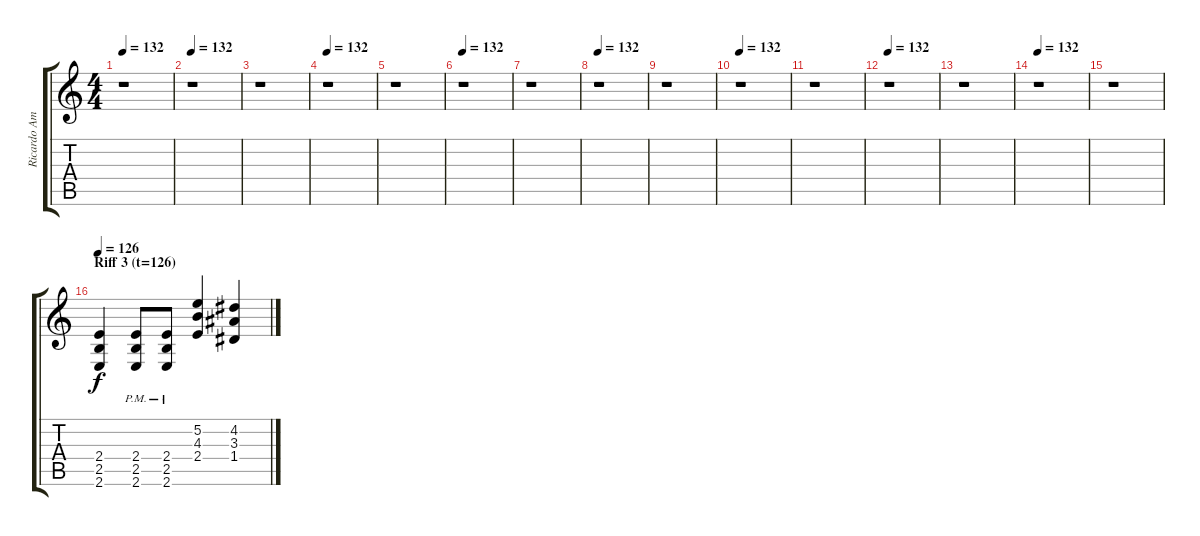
\track ("Ricardo Amorim - Guitar" "Ricardo Am") {instrument distortionguitar}
\staff {score tabs}
\tuning (E4 B3 G3 D3 A2 D2) {hide}
\ts (4 4)
\tempo 132
\clef g2
\ks c
r.1{dy f} |
\tempo 132
r.1 |
r.1 |
\tempo 132
r.1 |
r.1 |
\tempo 132
r.1 |
r.1 |
\section ("" "")
\tempo 132
r.1 |
r.1 |
\tempo 132
r.1 |
r.1 |
\tempo 132
r.1 |
r.1 |
\tempo 132
r.1 |
r.1 |
\section ("" "Riff 3 (t=126)")
\tempo 126
(2.4 2.5 2.6).4{volume 12 balance 3 instrument distortionguitar} (2.4{pm} 2.5{pm} 2.6{pm}).8 (2.4{pm} 2.5{pm} 2.6{pm}).8 (5.2 4.3 2.4).4 (4.2 3.3 1.4).4
